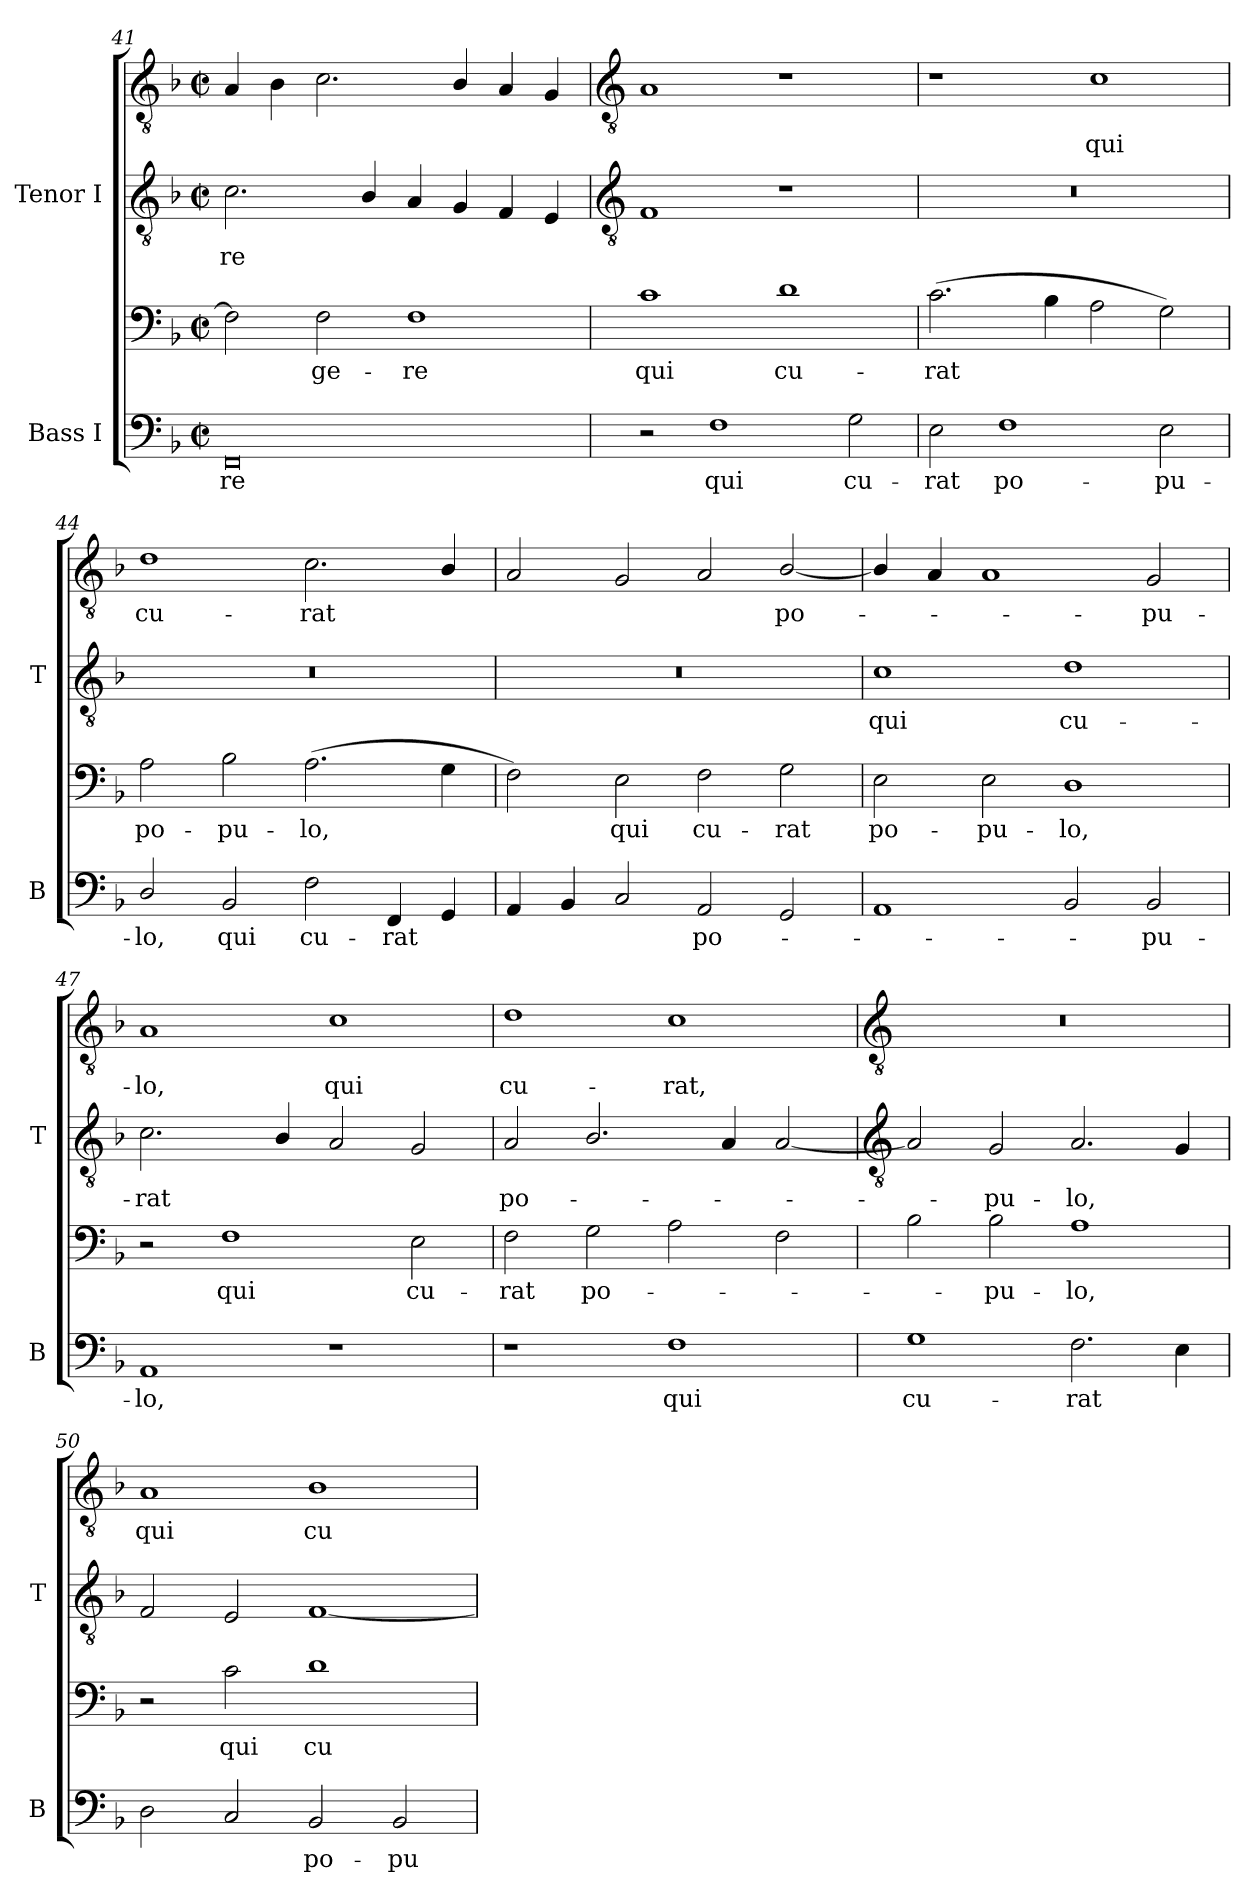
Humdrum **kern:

**kern	**text	**kern	**text	**kern	**text	**kern	**text
*part2	*part2	*part2	*part2	*part1	*part1	*part1	*part1
*staff4	*staff4	*staff3	*staff3	*staff2	*staff2	*staff1	*staff1
*I"Bass I	*	*	*	*I"Tenor I	*	*	*
*I'B	*	*	*	*I'T	*	*	*
*clefF4	*	*clefF4	*	*clefGv2	*	*clefGv2	*
*k[b-]	*	*k[b-]	*	*k[b-]	*	*k[b-]	*
*F:	*	*F:	*	*F:	*	*F:	*
*M4/2	*	*M4/2	*	*M4/2	*	*M4/2	*
*met(c|)	*	*met(c|)	*	*met(c|)	*	*met(c|)	*
=41	=41	=41	=41	=41	=41	=41	=41
!	!LO:LY:b	!	!	!	!LO:LY:b	!	!
0FF	re	2F]	.	(<2.c	-re	4A	.
.	.	.	.	.	.	4B-\	.
!	!	!	!LO:LY:b	!	!	!	!
.	.	2F	-ge-	.	.	2.c\	.
.	.	.	.	4B-/	.	.	.
!	!	!	!LO:LY:b	!	!	!	!
.	.	1F	-re	4A	.	.	.
.	.	.	.	4G	.	4B-/	.
.	.	.	.	4F	.	4A	.
.	.	.	.	4E	.	4G	.
!!LO:LB:g=z
=42	=42	=42	=42	=42	=42	=42	=42
*	*	*	*	*clefGv2	*	*clefGv2	*
!	!	!	!LO:LY:b	!	!	!	!
2r	.	1c	qui	1F	.	1A	.
!	!LO:LY:b	!	!	!	!	!	!
1F	-qui	.	.	.	.	.	.
!	!	!	!LO:LY:b	!	!	!	!
.	.	1d	cu-	1r	.	1r	.
!	!LO:LY:b	!	!	!	!	!	!
2G	cu-	.	.	.	.	.	.
=43	=43	=43	=43	=43	=43	=43	=43
!	!LO:LY:b	!	!LO:LY:b	!	!	!	!
2E	rat	(>2.c	-rat	0r	.	1r	.
!	!LO:LY:b	!	!	!	!	!	!
1F	po-	.	.	.	.	.	.
.	.	4B-\	.	.	.	.	.
!	!	!	!	!	!	!	!LO:LY:b
.	.	2A	.	.	.	1c	qui
!	!LO:LY:b	!	!	!	!	!	!
2E	-pu-	2G)	.	.	.	.	.
=44	=44	=44	=44	=44	=44	=44	=44
!	!LO:LY:b	!	!LO:LY:b	!	!	!	!LO:LY:b
2D/	lo,	2A	-po-	0r	.	1d	cu-
!	!LO:LY:b	!	!LO:LY:b	!	!	!	!
2BB-	qui	2B-\	-pu-	.	.	.	.
!	!LO:LY:b	!	!LO:LY:b	!	!	!	!LO:LY:b
2F	cu-	(>2.A	-lo,	.	.	2.c	-rat
!	!LO:LY:b	!	!	!	!	!	!
4FF	-rat	.	.	.	.	.	.
4GG	.	4G	.	.	.	4B-/	.
=45	=45	=45	=45	=45	=45	=45	=45
4AA	.	2F)	.	0r	.	2A	.
4BB-/	.	.	.	.	.	.	.
!	!	!	!LO:LY:b	!	!	!	!
2C	.	2E	qui	.	.	2G	.
!	!LO:LY:b	!	!LO:LY:b	!	!	!	!
2AA	po-	2F	cu-	.	.	2A	.
!	!	!	!LO:LY:b	!	!	!	!LO:LY:b
2GG	.	2G	-rat	.	.	[2B-/	po-
=46	=46	=46	=46	=46	=46	=46	=46
!	!	!	!LO:LY:b	!	!LO:LY:b	!	!
1AA	.	2E	-po-	1c	-qui	4B-/]	.
.	.	.	.	.	.	4A/	.
!	!	!	!LO:LY:b	!	!	!	!
.	.	2E	-pu-	.	.	1A)	.
!	!	!	!LO:LY:b	!	!LO:LY:b	!	!
2BB-/	.	1D	-lo,	1d	cu-	.	.
!	!LO:LY:b	!	!	!	!	!	!LO:LY:b
2BB-/	pu-	.	.	.	.	2G	pu-
=47	=47	=47	=47	=47	=47	=47	=47
!	!LO:LY:b	!	!	!	!LO:LY:b	!	!LO:LY:b
1AA/	-lo,	2r	.	2.c	rat	1A	-lo,
!	!	!	!LO:LY:b	!	!	!	!
.	.	1F	-qui	.	.	.	.
.	.	.	.	4B-/	.	.	.
!	!	!	!	!	!	!	!LO:LY:b
1r	.	.	.	2A	.	1c	qui
!	!	!	!LO:LY:b	!	!	!	!
.	.	2E	cu-	2G	.	.	.
=48	=48	=48	=48	=48	=48	=48	=48
!	!	!	!LO:LY:b	!	!LO:LY:b	!	!LO:LY:b
1r	.	2F	rat	2A	po-	1d	cu-
!	!	!	!LO:LY:b	!	!	!	!
.	.	2G	po-	2.B-/	.	.	.
!	!LO:LY:b	!	!	!	!	!	!LO:LY:b
1F	qui	2A	.	.	.	1c	-rat,
.	.	.	.	4A	.	.	.
.	.	2F	.	[2A	.	.	.
!!LO:LB:g=z
=49	=49	=49	=49	=49	=49	=49	=49
*	*	*	*	*clefGv2	*	*clefGv2	*
!	!LO:LY:b	!	!	!	!	!	!
1G	cu-	2B-\	.	2A]	.	0r	.
!	!	!	!LO:LY:b	!	!LO:LY:b	!	!
.	.	2B-\	pu-	2G	pu-	.	.
!	!LO:LY:b	!	!LO:LY:b	!	!LO:LY:b	!	!
2.F	-rat	1A	-lo,	2.A	-lo,	.	.
4E	.	.	.	4G	.	.	.
=50	=50	=50	=50	=50	=50	=50	=50
!	!	!	!	!	!	!	!LO:LY:b
2D	.	2r	.	2F	.	1A	qui
!	!	!	!LO:LY:b	!	!	!	!
2C	.	2c	qui	2E	.	.	.
!	!LO:LY:b	!	!LO:LY:b	!	!	!	!LO:LY:b
2BB-/	-po-	1d	cu-	[1F	.	1B-	cu-
!	!LO:LY:b	!	!	!	!	!	!
2BB-/	-pu-	.	.	.	.	.	.
=	=	=	=	=	=	=	=
*-	*-	*-	*-	*-	*-	*-	*-
